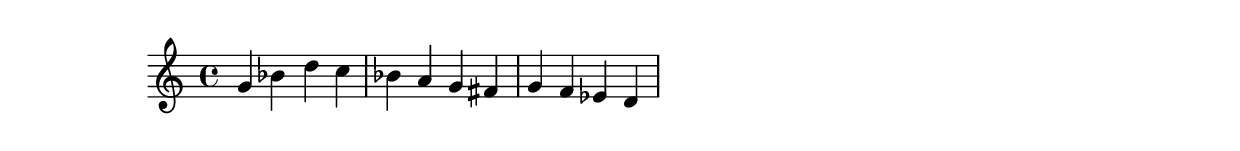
\version "2.19.38"

\header {
  texidoc = "Various languages are supported for note names input.
Selecting another language within a music expression is possible,
and doesn't break point-and-click abilities.
"
}


%% Old syntax.
\include "english.ly"

\relative {
  g'4 bf d c

  %% Manual override of the pitchnames variable
  %% and the parser note names:
  #(begin
    (set! pitchnames (ly:assoc-get 'nederlands language-pitch-names))
    (ly:parser-set-note-names pitchnames))
  bes4 a g fis

  %% The \language command acts in the same way:
  \language "français"
  %% Accented characters are supported in some languages:
  sol4 fa mib ré
}
